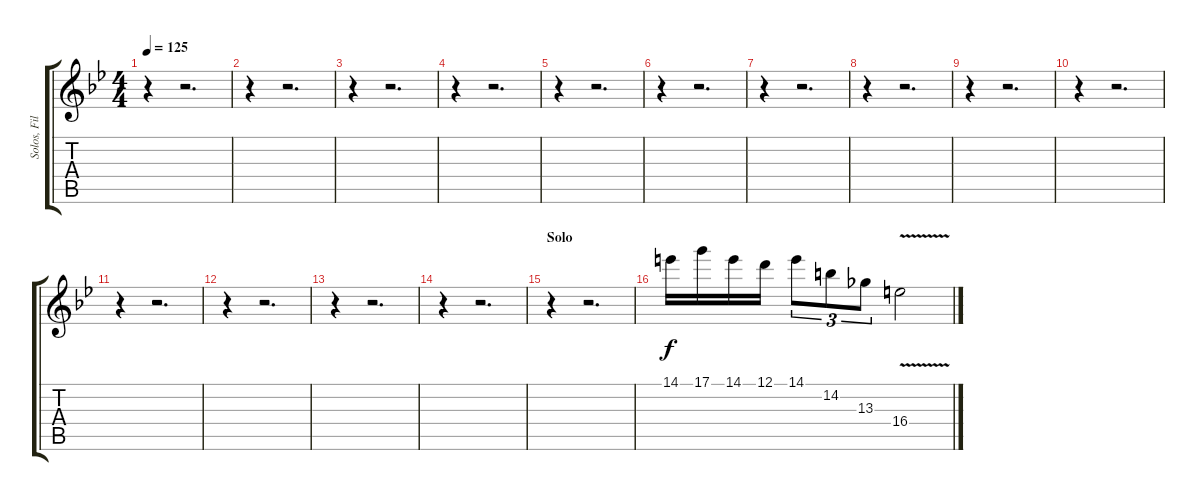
\track ("Solos, Fills and Harmony 2" "Solos, Fil") {instrument distortionguitar}
\staff {score tabs}
\tuning (D4 A3 F3 C3 G2 C2) {hide}
\ts (4 4)
\tempo 125
\clef g2
\ks bb
r.4{dy f} r.2{d} |
r.4 r.2{d} |
r.4 r.2{d} |
r.4 r.2{d} |
r.4 r.2{d} |
r.4 r.2{d} |
r.4 r.2{d} |
r.4 r.2{d} |
r.4 r.2{d} |
r.4 r.2{d} |
r.4 r.2{d} |
r.4 r.2{d} |
r.4 r.2{d} |
r.4 r.2{d} |
\section ("" "Solo")
r.4 r.2{d} |
14.1.16 17.1.16 14.1.16 12.1.16 14.1.8{tu (3 2)} 14.2.8{tu (3 2)} 13.3.8{tu (3 2)} 16.4{v}.2
